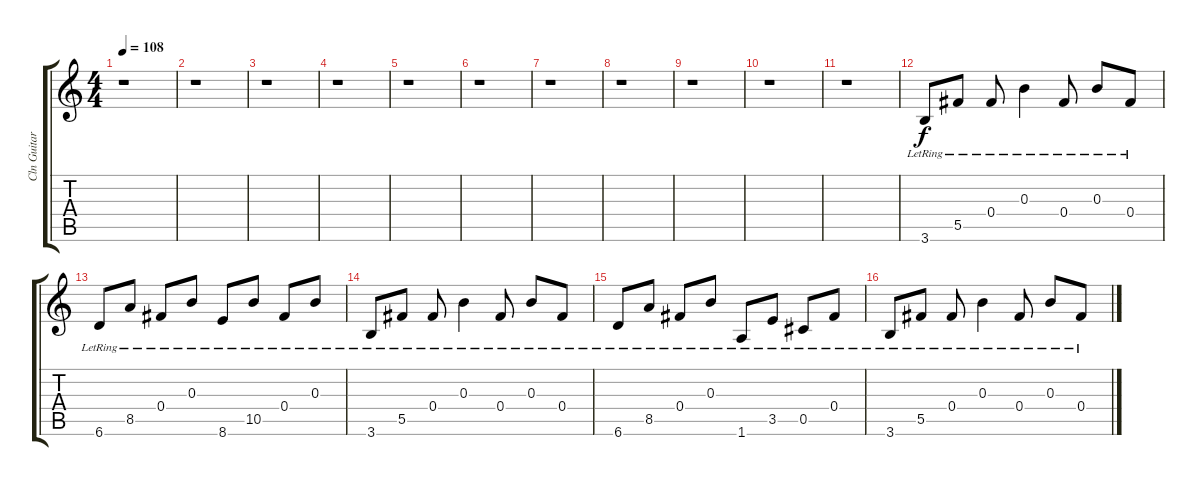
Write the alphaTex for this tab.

\track ("Cln Guitar (Pitch Shift: 5 Notes+)" "Cln Guitar") {instrument electricguitarclean}
\staff {score tabs}
\tuning (Ab4 Eb4 B3 Gb3 Db3 Ab2) {hide}
\ts (4 4)
\tempo 108
\clef g2
\ks c
r.1{dy f} |
r.1 |
r.1 |
r.1 |
r.1 |
r.1 |
r.1 |
r.1 |
r.1 |
r.1 |
r.1 |
3.6{lr}.8{volume 9} 5.5{lr}.8 0.4{lr}.8 0.3{lr}.4 0.4{lr}.8 0.3{lr}.8 0.4{lr}.8 |
6.6{lr}.8 8.5{lr}.8 0.4{lr}.8 0.3{lr}.8 8.6{lr}.8 10.5{lr}.8 0.4{lr}.8 0.3{lr}.8 |
3.6{lr}.8 5.5{lr}.8 0.4{lr}.8 0.3{lr}.4 0.4{lr}.8 0.3{lr}.8 0.4{lr}.8 |
6.6{lr}.8 8.5{lr}.8 0.4{lr}.8 0.3{lr}.8 1.6{lr}.8 3.5{lr}.8 0.5{lr}.8 0.4{lr}.8 |
3.6{lr}.8 5.5{lr}.8 0.4{lr}.8 0.3{lr}.4 0.4{lr}.8 0.3{lr}.8 0.4{lr}.8
